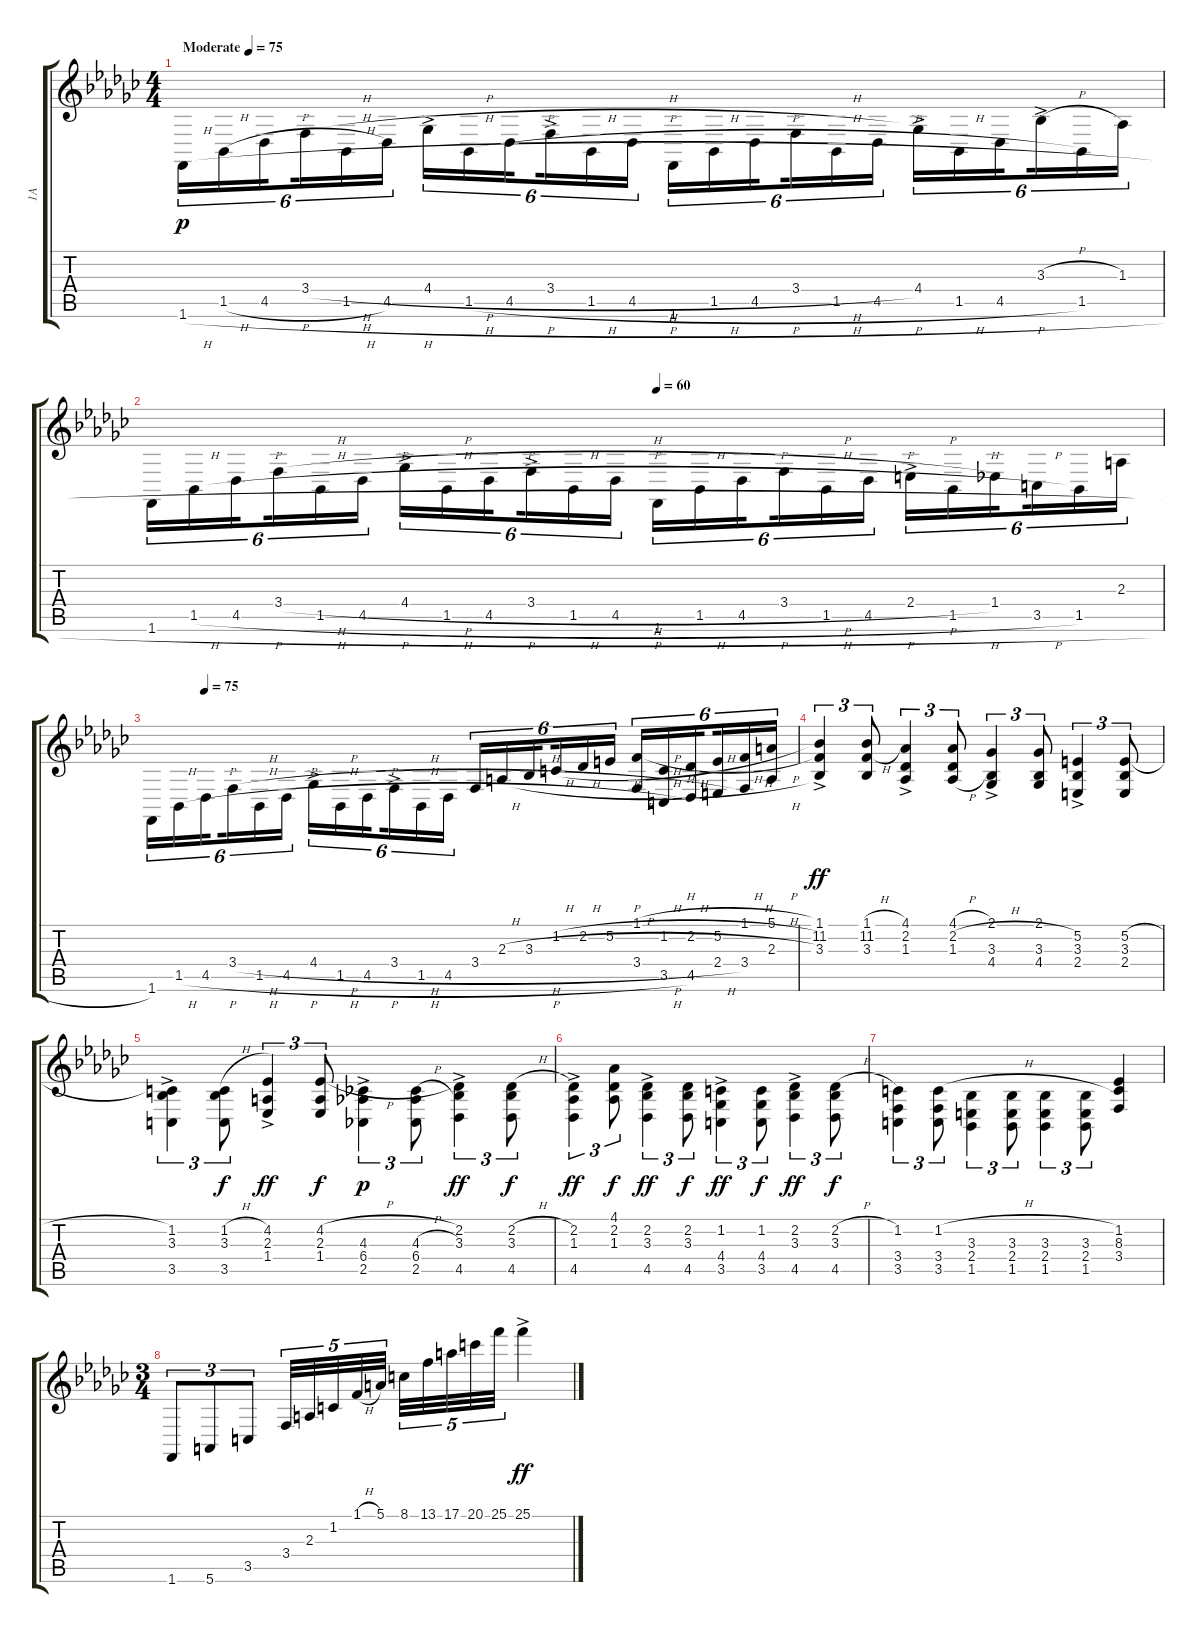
\track ("1A" "1A") {instrument acousticgrandpiano}
\staff {score tabs}
\tuning (E4 B3 G3 D3 A2 E2) {hide}
\ts (4 4)
\tempo (75 "Moderate")
\tempo 60
\tempo (75 "Moderate")
\clef g2
\ks gb
1.6{h}.16{tu (6 4) dy p instrument acousticgrandpiano beam Down} 1.5{h}.16{tu (6 4) beam Down} 4.5{h}.16{tu (6 4) beam Down beam splitsecondary} 3.4{h}.16{tu (6 4) beam Down beam merge} 1.5{h}.16{tu (6 4) beam Down} 4.5.16{tu (6 4) beam Down} 4.4{h ac}.16{tu (6 4) beam Down} 1.5{h}.16{tu (6 4) beam Down} 4.5{h}.16{tu (6 4) beam Down beam splitsecondary} 3.4{h ac}.16{tu (6 4) beam Down} 1.5{h}.16{tu (6 4) beam Down} 4.5{h}.16{tu (6 4) beam Down} 1.6{h}.16{tu (6 4) beam Down} 1.5{h}.16{tu (6 4) beam Down} 4.5{h}.16{tu (6 4) beam Down beam splitsecondary} 3.4{h}.16{tu (6 4) beam Down beam merge} 1.5{h}.16{tu (6 4) beam Down} 4.5{h}.16{tu (6 4) beam Down} 4.4{ac}.16{tu (6 4) beam Down} 1.5{h}.16{tu (6 4) beam Down} 4.5{h}.16{tu (6 4) beam Down beam splitsecondary} 3.3{h ac}.16{tu (6 4) beam Down} 1.5.16{tu (6 4) beam Down} 1.3.16{tu (6 4) beam Down} |
\tempo (60 0.5)
1.6{h}.16{tu (6 4) beam Down} 1.5{h}.16{tu (6 4) beam Down} 4.5{h}.16{tu (6 4) beam Down beam splitsecondary} 3.4{h}.16{tu (6 4) beam Down beam merge} 1.5{h}.16{tu (6 4) beam Down} 4.5{h}.16{tu (6 4) beam Down} 4.4{h ac}.16{tu (6 4) beam Down} 1.5{h}.16{tu (6 4) beam Down} 4.5{h}.16{tu (6 4) beam Down beam splitsecondary} 3.4{h ac}.16{tu (6 4) beam Down} 1.5{h}.16{tu (6 4) beam Down} 4.5{h}.16{tu (6 4) beam Down} 1.6{h}.16{tu (6 4) beam Down} 1.5{h}.16{tu (6 4) beam Down} 4.5{h}.16{tu (6 4) beam Down beam splitsecondary} 3.4{h}.16{tu (6 4) beam Down beam merge} 1.5{h}.16{tu (6 4) beam Down} 4.5{h}.16{tu (6 4) beam Down} 2.4{h ac}.16{tu (6 4) beam Down} 1.5{h}.16{tu (6 4) beam Down} 1.4.16{tu (6 4) beam Down beam splitsecondary} 3.5{h}.16{tu (6 4) beam Down} 1.5.16{tu (6 4) beam Down} 2.3.16{tu (6 4) beam Down} |
\tempo (75 0.08333333333333333)
1.6.16{tu (6 4) beam Down} 1.5{h}.16{tu (6 4) beam Down} 4.5{h}.16{tu (6 4) beam Down beam splitsecondary} 3.4{h}.16{tu (6 4) beam Down beam merge} 1.5{h}.16{tu (6 4) beam Down} 4.5{h}.16{tu (6 4) beam Down} 4.4{h ac}.16{tu (6 4) beam Down} 1.5{h}.16{tu (6 4) beam Down} 4.5{h}.16{tu (6 4) beam Down beam splitsecondary} 3.4{h ac}.16{tu (6 4) beam Down} 1.5{h}.16{tu (6 4) beam Down} 4.5{h}.16{tu (6 4) beam Down} 3.4{h}.16{tu (6 4) volume 16} 2.3{h}.16{tu (6 4)} 3.3{h}.16{tu (6 4) beam splitsecondary} 1.2{h}.16{tu (6 4)} 2.2{h}.16{tu (6 4)} 5.2{h}.16{tu (6 4)} (1.1{h} 3.4{h}).16{tu (6 4)} (1.2{h} 3.5{h}).16{tu (6 4)} (2.2{h} 4.5).16{tu (6 4) beam splitsecondary} (5.2{h} 2.4{h}).16{tu (6 4)} (1.1{h} 3.4).16{tu (6 4)} (5.1{h} 2.3{h}).16{tu (6 4)} |
(1.1 11.2{ac} 3.3).4{tu (3 2) dy ff} (1.1{h} 11.2 3.3).8{tu (3 2)} (4.1{ac} 2.2 1.3).4{tu (3 2)} (4.1{h} 2.2{h} 1.3{h}).8{tu (3 2)} (2.1{ac} 3.3 4.4).4{tu (3 2)} (2.1 3.3 4.4).8{tu (3 2)} (5.2{ac} 3.3 2.4).4{tu (3 2)} (5.2{h} 3.3 2.4).8{tu (3 2)} |
(1.2{ac} 3.3 3.5).4{tu (3 2) beam Down} (1.2{h} 3.3 3.5).8{tu (3 2) dy f beam Down} (4.2{ac} 2.3 1.4).4{tu (3 2) dy ff} (4.2{h} 2.3 1.4).8{tu (3 2) dy f} (4.3{ac} 6.4 2.5).4{tu (3 2) dy p beam Down} (4.3{h} 6.4 2.5).8{tu (3 2) beam Down} (2.2{ac} 3.3 4.5).4{tu (3 2) dy ff beam Down} (2.2{h} 3.3 4.5).8{tu (3 2) dy f beam Down} |
(2.2{ac} 1.3 4.5).4{tu (3 2) dy ff beam Down} (4.1 2.2 1.3).8{tu (3 2) dy f beam Down} (2.2{ac} 3.3 4.5).4{tu (3 2) dy ff beam Down} (2.2 3.3 4.5).8{tu (3 2) dy f beam Down} (1.2{ac} 4.4 3.5).4{tu (3 2) dy ff beam Down} (1.2 4.4 3.5).8{tu (3 2) dy f beam Down} (2.2{ac} 3.3 4.5).4{tu (3 2) dy ff beam Down} (2.2{h} 3.3 4.5).8{tu (3 2) dy f beam Down} |
(1.2 3.4 3.5).4{tu (3 2) beam Down} (1.2{h} 3.4 3.5).8{tu (3 2) beam Down} (3.3 2.4 1.5).4{tu (3 2) beam Down} (3.3 2.4 1.5).8{tu (3 2) beam Down} (3.3 2.4 1.5).4{tu (3 2) beam Down} (3.3 2.4 1.5).8{tu (3 2) beam Down} (1.2 8.3 3.4).4 |
\ts (3 4)
1.6.8{tu (3 2)} 5.6.8{tu (3 2)} 3.5.8{tu (3 2)} 3.4.32{tu (5 4)} 2.3{h}.32{tu (5 4)} 1.2.32{tu (5 4)} 1.1{h}.32{tu (5 4)} 5.1.32{tu (5 4) beam splitsecondary} 8.1.32{tu (5 4)} 13.1.32{tu (5 4)} 17.1.32{tu (5 4)} 20.1.32{tu (5 4)} 25.1.32{tu (5 4)} 25.1{ac}.4{dy ff}
